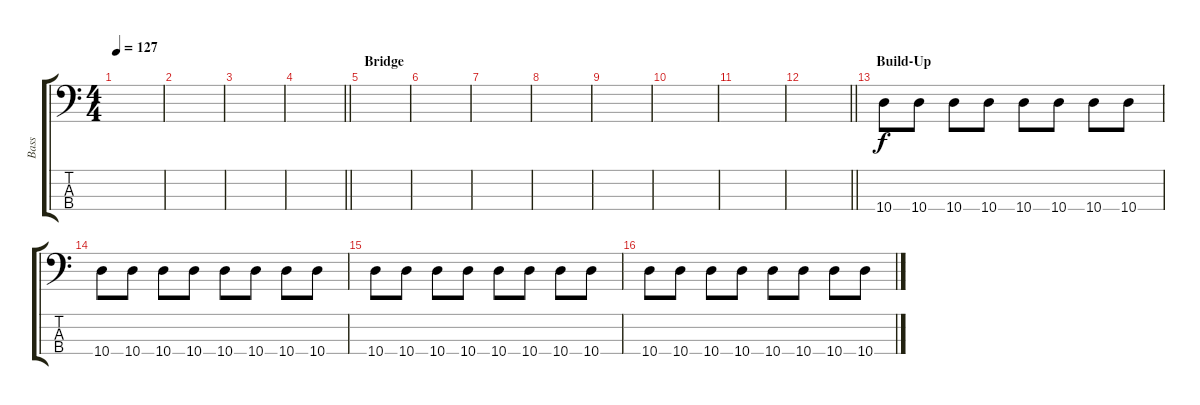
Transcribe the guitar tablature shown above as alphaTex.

\track ("Bass" "Bass") {instrument electricbassfinger}
\staff {score tabs}
\tuning (G2 D2 A1 E1) {hide}
\ts (4 4)
\tempo 127
\clef f4
\ks c
|
|
|
\barLineRight lightlight
|
\section ("" "Bridge")
|
|
|
|
|
|
|
\barLineRight lightlight
|
\section ("" "Build-Up")
10.4.8 10.4.8 10.4.8 10.4.8 10.4.8 10.4.8 10.4.8 10.4.8 |
10.4.8 10.4.8 10.4.8 10.4.8 10.4.8 10.4.8 10.4.8 10.4.8 |
10.4.8 10.4.8 10.4.8 10.4.8 10.4.8 10.4.8 10.4.8 10.4.8 |
10.4.8 10.4.8 10.4.8 10.4.8 10.4.8 10.4.8 10.4.8 10.4.8
